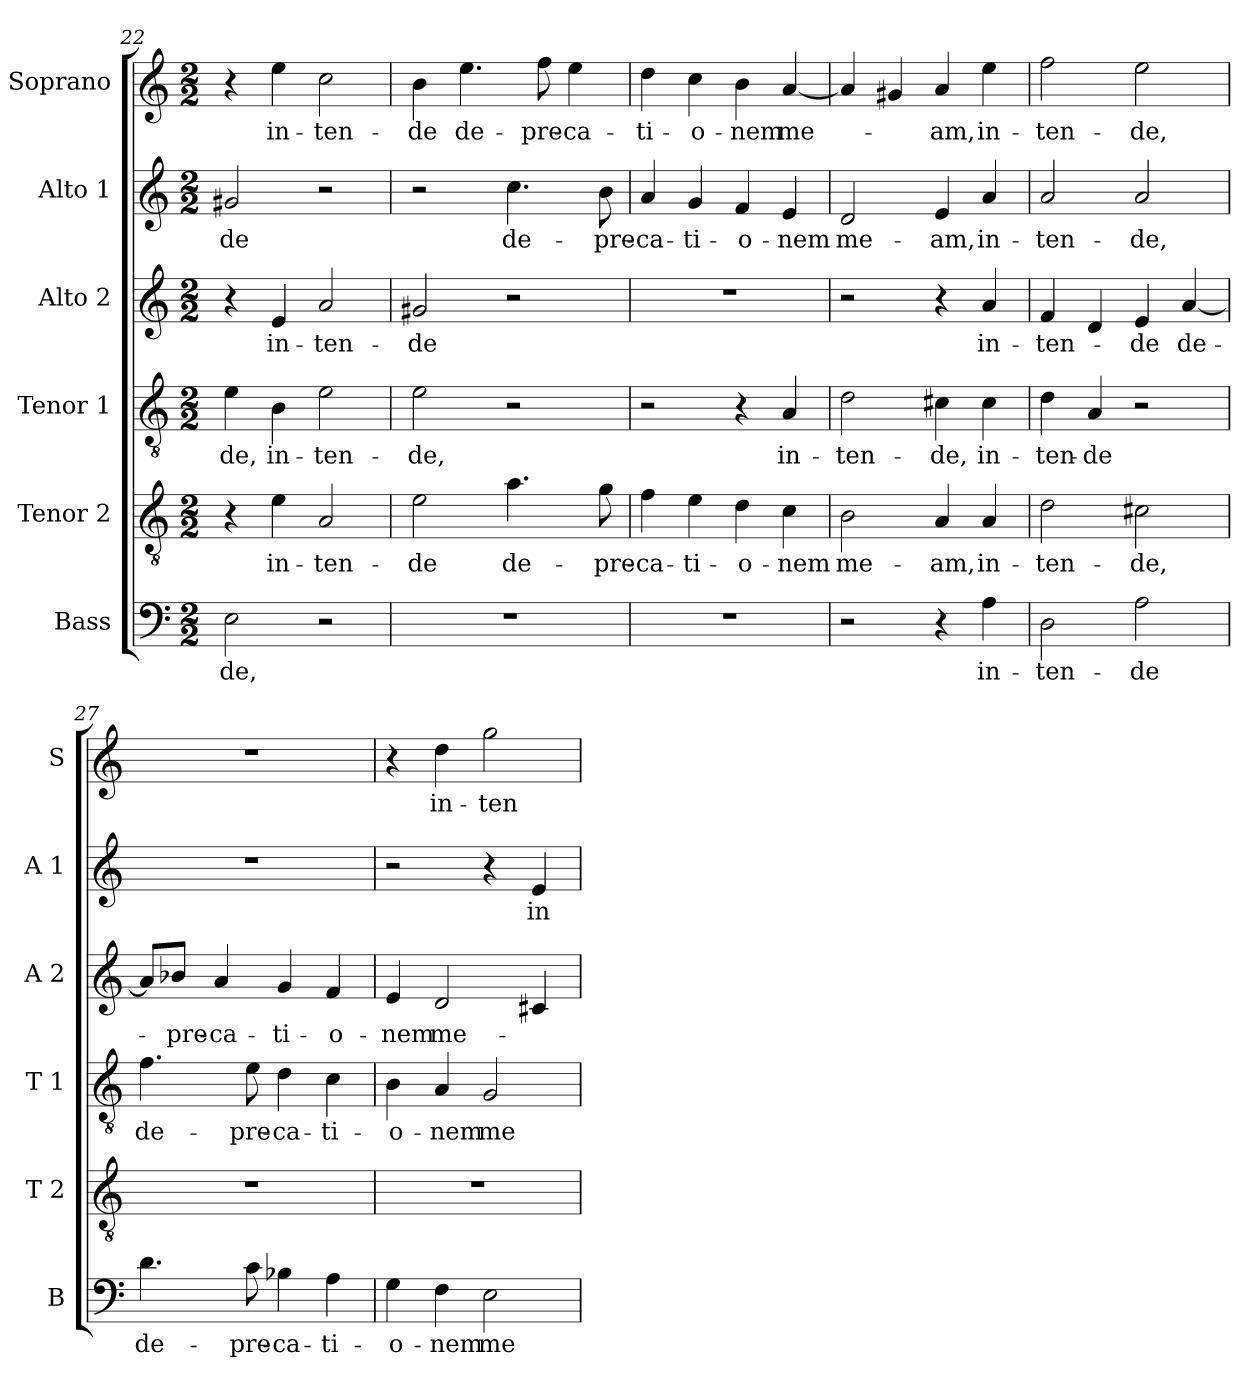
**kern	**text	**kern	**text	**kern	**text	**kern	**text	**kern	**text	**kern	**text
*part6	*part6	*part5	*part5	*part4	*part4	*part3	*part3	*part2	*part2	*part1	*part1
*staff6	*staff6	*staff5	*staff5	*staff4	*staff4	*staff3	*staff3	*staff2	*staff2	*staff1	*staff1
*I"Bass	*	*I"Tenor 2	*	*I"Tenor 1	*	*I"Alto 2	*	*I"Alto 1	*	*I"Soprano	*
*I'B	*	*I'T 2	*	*I'T 1	*	*I'A 2	*	*I'A 1	*	*I'S	*
*clefF4	*	*clefGv2	*	*clefGv2	*	*clefG2	*	*clefG2	*	*clefG2	*
*k[]	*	*k[]	*	*k[]	*	*k[]	*	*k[]	*	*k[]	*
*C:	*	*C:	*	*C:	*	*C:	*	*C:	*	*C:	*
*M2/2	*	*M2/2	*	*M2/2	*	*M2/2	*	*M2/2	*	*M2/2	*
=22	=22	=22	=22	=22	=22	=22	=22	=22	=22	=22	=22
!	!LO:LY:b	!	!	!	!LO:LY:b	!	!	!	!LO:LY:b	!	!
2E\	-de,	4r	.	4e\	-de,	4r	.	2g#X/	-de	4r	.
!	!	!	!LO:LY:b	!	!LO:LY:b	!	!LO:LY:b	!	!	!	!LO:LY:b
.	.	4e\	in-	4B\	in-	4e/	in-	.	.	4ee\	in-
!	!	!	!LO:LY:b	!	!LO:LY:b	!	!LO:LY:b	!	!	!	!LO:LY:b
2r	.	2A/	-ten-	2e\	-ten-	2a/	-ten-	2r	.	2cc\	-ten-
=23	=23	=23	=23	=23	=23	=23	=23	=23	=23	=23	=23
!	!	!	!LO:LY:b	!	!LO:LY:b	!	!LO:LY:b	!	!	!	!LO:LY:b
1r	.	2e\	-de	2e\	-de,	2g#X/	-de	2r	.	4b\	-de
!	!	!	!	!	!	!	!	!	!	!	!LO:LY:b
.	.	.	.	.	.	.	.	.	.	4.ee\	de-
!	!	!	!LO:LY:b	!	!	!	!	!	!LO:LY:b	!	!
.	.	4.a\	de-	2r	.	2r	.	4.cc\	de-	.	.
!	!	!	!	!	!	!	!	!	!	!	!LO:LY:b
.	.	.	.	.	.	.	.	.	.	8ff\	-pre-
!	!	!	!	!	!	!	!	!	!	!	!LO:LY:b
.	.	.	.	.	.	.	.	.	.	4ee\	-ca-
!	!	!	!LO:LY:b	!	!	!	!	!	!LO:LY:b	!	!
.	.	8g\	-pre-	.	.	.	.	8b\	-pre-	.	.
=24	=24	=24	=24	=24	=24	=24	=24	=24	=24	=24	=24
!	!	!	!LO:LY:b	!	!	!	!	!	!LO:LY:b	!	!LO:LY:b
1r	.	4f\	-ca-	2r	.	1r	.	4a/	-ca-	4dd\	-ti-
!	!	!	!LO:LY:b	!	!	!	!	!	!LO:LY:b	!	!LO:LY:b
.	.	4e\	-ti-	.	.	.	.	4g/	-ti-	4cc\	-o-
!	!	!	!LO:LY:b	!	!	!	!	!	!LO:LY:b	!	!LO:LY:b
.	.	4d\	-o-	4r	.	.	.	4f/	-o-	4b\	-nem
!	!	!	!LO:LY:b	!	!LO:LY:b	!	!	!	!LO:LY:b	!	!LO:LY:b
.	.	4c\	-nem	4A/	in-	.	.	4e/	-nem	[4a/	me-
=25	=25	=25	=25	=25	=25	=25	=25	=25	=25	=25	=25
!	!	!	!LO:LY:b	!	!LO:LY:b	!	!	!	!LO:LY:b	!	!
2r	.	2B\	me-	2d\	-ten-	2r	.	2d/	me-	4a/]	.
.	.	.	.	.	.	.	.	.	.	4g#X/	.
!	!	!	!LO:LY:b	!	!LO:LY:b	!	!	!	!LO:LY:b	!	!LO:LY:b
4r	.	4A/	-am,	4c#X\	-de,	4r	.	4e/	-am,	4a/	-am,
!	!LO:LY:b	!	!LO:LY:b	!	!LO:LY:b	!	!LO:LY:b	!	!LO:LY:b	!	!LO:LY:b
4A\	in-	4A/	in-	4c#\	in-	4a/	in-	4a/	in-	4ee\	in-
!!LO:PB:g=z
=26	=26	=26	=26	=26	=26	=26	=26	=26	=26	=26	=26
!	!LO:LY:b	!	!LO:LY:b	!	!LO:LY:b	!	!LO:LY:b	!	!LO:LY:b	!	!LO:LY:b
2D\	-ten-	2d\	-ten-	4d\	-ten-	4f/	-ten-	2a/	-ten-	2ff\	-ten-
!	!	!	!	!	!LO:LY:b	!	!	!	!	!	!
.	.	.	.	4A/	-de	4d/	.	.	.	.	.
!	!LO:LY:b	!	!LO:LY:b	!	!	!	!LO:LY:b	!	!LO:LY:b	!	!LO:LY:b
2A\	-de	2c#X\	-de,	2r	.	4e/	-de	2a/	-de,	2ee\	-de,
!	!	!	!	!	!	!	!LO:LY:b	!	!	!	!
.	.	.	.	.	.	[4a/	de-	.	.	.	.
=27	=27	=27	=27	=27	=27	=27	=27	=27	=27	=27	=27
!	!LO:LY:b	!	!	!	!LO:LY:b	!	!	!	!	!	!
4.d\	de-	1r	.	4.f\	de-	8a/L]	.	1r	.	1r	.
!	!	!	!	!	!	!	!LO:LY:b	!	!	!	!
.	.	.	.	.	.	8b-X/J	-pre-	.	.	.	.
!	!	!	!	!	!	!	!LO:LY:b	!	!	!	!
.	.	.	.	.	.	4a/	-ca-	.	.	.	.
!	!LO:LY:b	!	!	!	!LO:LY:b	!	!	!	!	!	!
8c\	-pre-	.	.	8e\	-pre-	.	.	.	.	.	.
!	!LO:LY:b	!	!	!	!LO:LY:b	!	!LO:LY:b	!	!	!	!
4B-X\	-ca-	.	.	4d\	-ca-	4g/	-ti-	.	.	.	.
!	!LO:LY:b	!	!	!	!LO:LY:b	!	!LO:LY:b	!	!	!	!
4A\	-ti-	.	.	4c\	-ti-	4f/	-o-	.	.	.	.
=28	=28	=28	=28	=28	=28	=28	=28	=28	=28	=28	=28
!	!LO:LY:b	!	!	!	!LO:LY:b	!	!LO:LY:b	!	!	!	!
4G\	-o-	1r	.	4B\	-o-	4e/	-nem	2r	.	4r	.
!	!LO:LY:b	!	!	!	!LO:LY:b	!	!LO:LY:b	!	!	!	!LO:LY:b
4F\	-nem	.	.	4A/	-nem	2d/	me-	.	.	4dd\	in-
!	!LO:LY:b	!	!	!	!LO:LY:b	!	!	!	!	!	!LO:LY:b
2E\	me-	.	.	2G/	me-	.	.	4r	.	2gg\	-ten-
!	!	!	!	!	!	!	!	!	!LO:LY:b	!	!
.	.	.	.	.	.	4c#X/	.	4e/	in-	.	.
=	=	=	=	=	=	=	=	=	=	=	=
*-	*-	*-	*-	*-	*-	*-	*-	*-	*-	*-	*-
